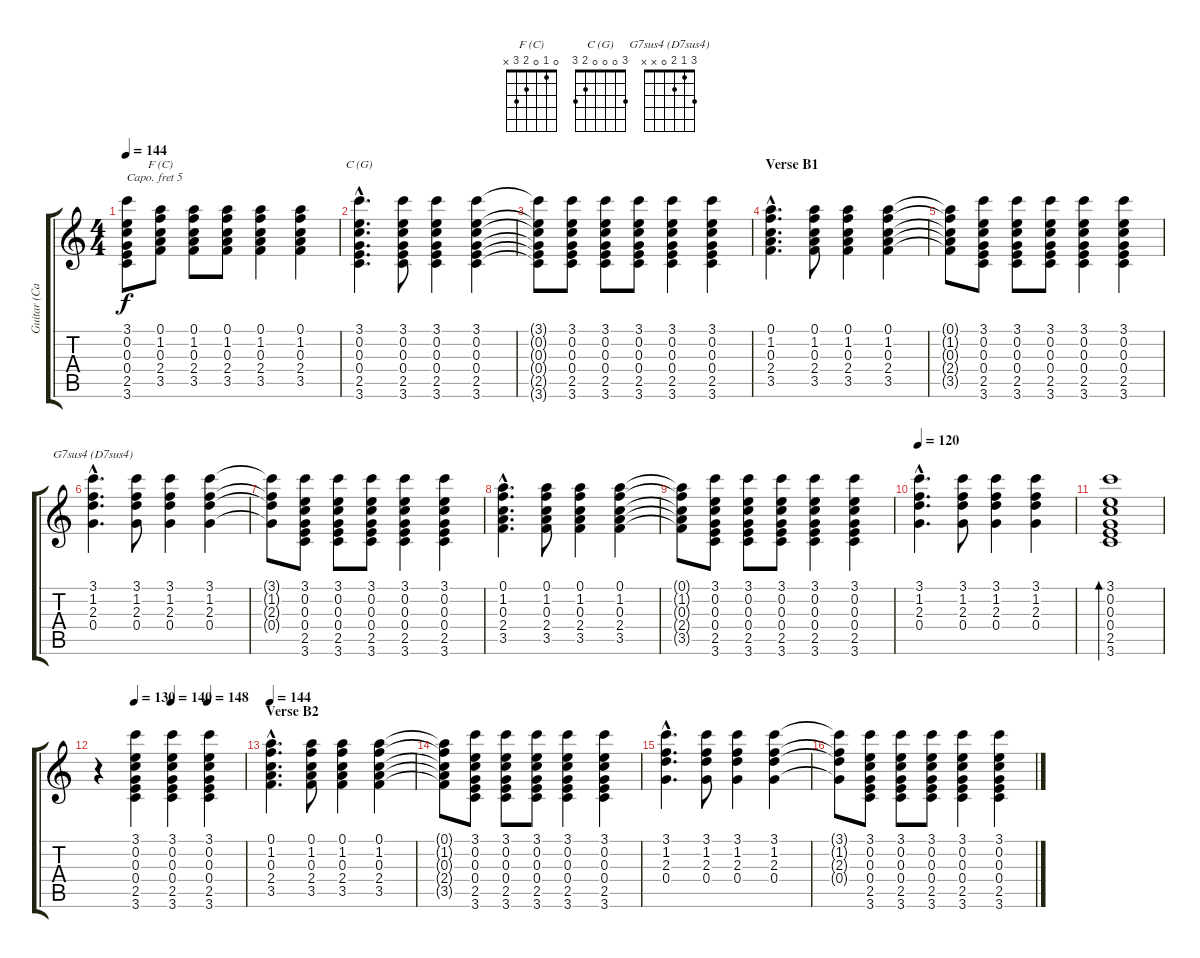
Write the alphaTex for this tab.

\track ("Guitar (Capo 5th Fret)" "Guitar (Ca") {instrument acousticguitarsteel}
\staff {score tabs}
\capo 5
\tuning (E4 B3 G3 D3 A2 E2) {hide}
\chord ("F (C)" 0 1 0 2 3 x)
\chord ("C (G)" 3 0 0 0 2 3)
\chord ("G7sus4 (D7sus4)" 3 1 2 0 x x)
\ts (4 4)
\tempo 144
\clef g2
\ks c
(3.1{t} 0.2{t} 0.3{t} 0.4{t} 2.5{t} 3.6{t}).8{dy f} (0.1 1.2 0.3 2.4 3.5).8{ch "F (C)"} (0.1 1.2 0.3 2.4 3.5).8 (0.1 1.2 0.3 2.4 3.5).8 (0.1 1.2 0.3 2.4 3.5).4 (0.1 1.2 0.3 2.4 3.5).4 |
(3.1{hac} 0.2{hac} 0.3{hac} 0.4{hac} 2.5{hac} 3.6{hac}).4{d ch "C (G)"} (3.1 0.2 0.3 0.4 2.5 3.6).8 (3.1 0.2 0.3 0.4 2.5 3.6).4 (3.1 0.2 0.3 0.4 2.5 3.6).4 |
(3.1{t} 0.2{t} 0.3{t} 0.4{t} 2.5{t} 3.6{t}).8 (3.1 0.2 0.3 0.4 2.5 3.6).8 (3.1 0.2 0.3 0.4 2.5 3.6).8 (3.1 0.2 0.3 0.4 2.5 3.6).8 (3.1 0.2 0.3 0.4 2.5 3.6).4 (3.1 0.2 0.3 0.4 2.5 3.6).4 |
\section ("" "Verse B1")
(0.1{hac} 1.2{hac} 0.3{hac} 2.4{hac} 3.5{hac}).4{d} (0.1 1.2 0.3 2.4 3.5).8 (0.1 1.2 0.3 2.4 3.5).4 (0.1 1.2 0.3 2.4 3.5).4 |
(0.1{t} 1.2{t} 0.3{t} 2.4{t} 3.5{t}).8 (3.1 0.2 0.3 0.4 2.5 3.6).8 (3.1 0.2 0.3 0.4 2.5 3.6).8 (3.1 0.2 0.3 0.4 2.5 3.6).8 (3.1 0.2 0.3 0.4 2.5 3.6).4 (3.1 0.2 0.3 0.4 2.5 3.6).4 |
(3.1{hac} 1.2{hac} 2.3{hac} 0.4{hac}).4{d ch "G7sus4 (D7sus4)"} (3.1 1.2 2.3 0.4).8 (3.1 1.2 2.3 0.4).4 (3.1 1.2 2.3 0.4).4 |
(3.1{t} 1.2{t} 2.3{t} 0.4{t}).8 (3.1 0.2 0.3 0.4 2.5 3.6).8 (3.1 0.2 0.3 0.4 2.5 3.6).8 (3.1 0.2 0.3 0.4 2.5 3.6).8 (3.1 0.2 0.3 0.4 2.5 3.6).4 (3.1 0.2 0.3 0.4 2.5 3.6).4 |
(0.1{hac} 1.2{hac} 0.3{hac} 2.4{hac} 3.5{hac}).4{d} (0.1 1.2 0.3 2.4 3.5).8 (0.1 1.2 0.3 2.4 3.5).4 (0.1 1.2 0.3 2.4 3.5).4 |
(0.1{t} 1.2{t} 0.3{t} 2.4{t} 3.5{t}).8 (3.1 0.2 0.3 0.4 2.5 3.6).8 (3.1 0.2 0.3 0.4 2.5 3.6).8 (3.1 0.2 0.3 0.4 2.5 3.6).8 (3.1 0.2 0.3 0.4 2.5 3.6).4 (3.1 0.2 0.3 0.4 2.5 3.6).4 |
\tempo 120
(3.1{hac} 1.2{hac} 2.3{hac} 0.4{hac}).4{d} (3.1 1.2 2.3 0.4).8 (3.1 1.2 2.3 0.4).4 (3.1 1.2 2.3 0.4).4 |
(3.1 0.2 0.3 0.4 2.5 3.6).1{bd 480} |
\tempo (130 0.25)
\tempo (140 0.5)
\tempo (148 0.75)
r.4 (3.1 0.2 0.3 0.4 2.5 3.6).4 (3.1 0.2 0.3 0.4 2.5 3.6).4 (3.1 0.2 0.3 0.4 2.5 3.6).4 |
\section ("" "Verse B2")
\tempo 144
(0.1{hac} 1.2{hac} 0.3{hac} 2.4{hac} 3.5{hac}).4{d} (0.1 1.2 0.3 2.4 3.5).8 (0.1 1.2 0.3 2.4 3.5).4 (0.1 1.2 0.3 2.4 3.5).4 |
(0.1{t} 1.2{t} 0.3{t} 2.4{t} 3.5{t}).8 (3.1 0.2 0.3 0.4 2.5 3.6).8 (3.1 0.2 0.3 0.4 2.5 3.6).8 (3.1 0.2 0.3 0.4 2.5 3.6).8 (3.1 0.2 0.3 0.4 2.5 3.6).4 (3.1 0.2 0.3 0.4 2.5 3.6).4 |
(3.1{hac} 1.2{hac} 2.3{hac} 0.4{hac}).4{d} (3.1 1.2 2.3 0.4).8 (3.1 1.2 2.3 0.4).4 (3.1 1.2 2.3 0.4).4 |
(3.1{t} 1.2{t} 2.3{t} 0.4{t}).8 (3.1 0.2 0.3 0.4 2.5 3.6).8 (3.1 0.2 0.3 0.4 2.5 3.6).8 (3.1 0.2 0.3 0.4 2.5 3.6).8 (3.1 0.2 0.3 0.4 2.5 3.6).4 (3.1 0.2 0.3 0.4 2.5 3.6).4
